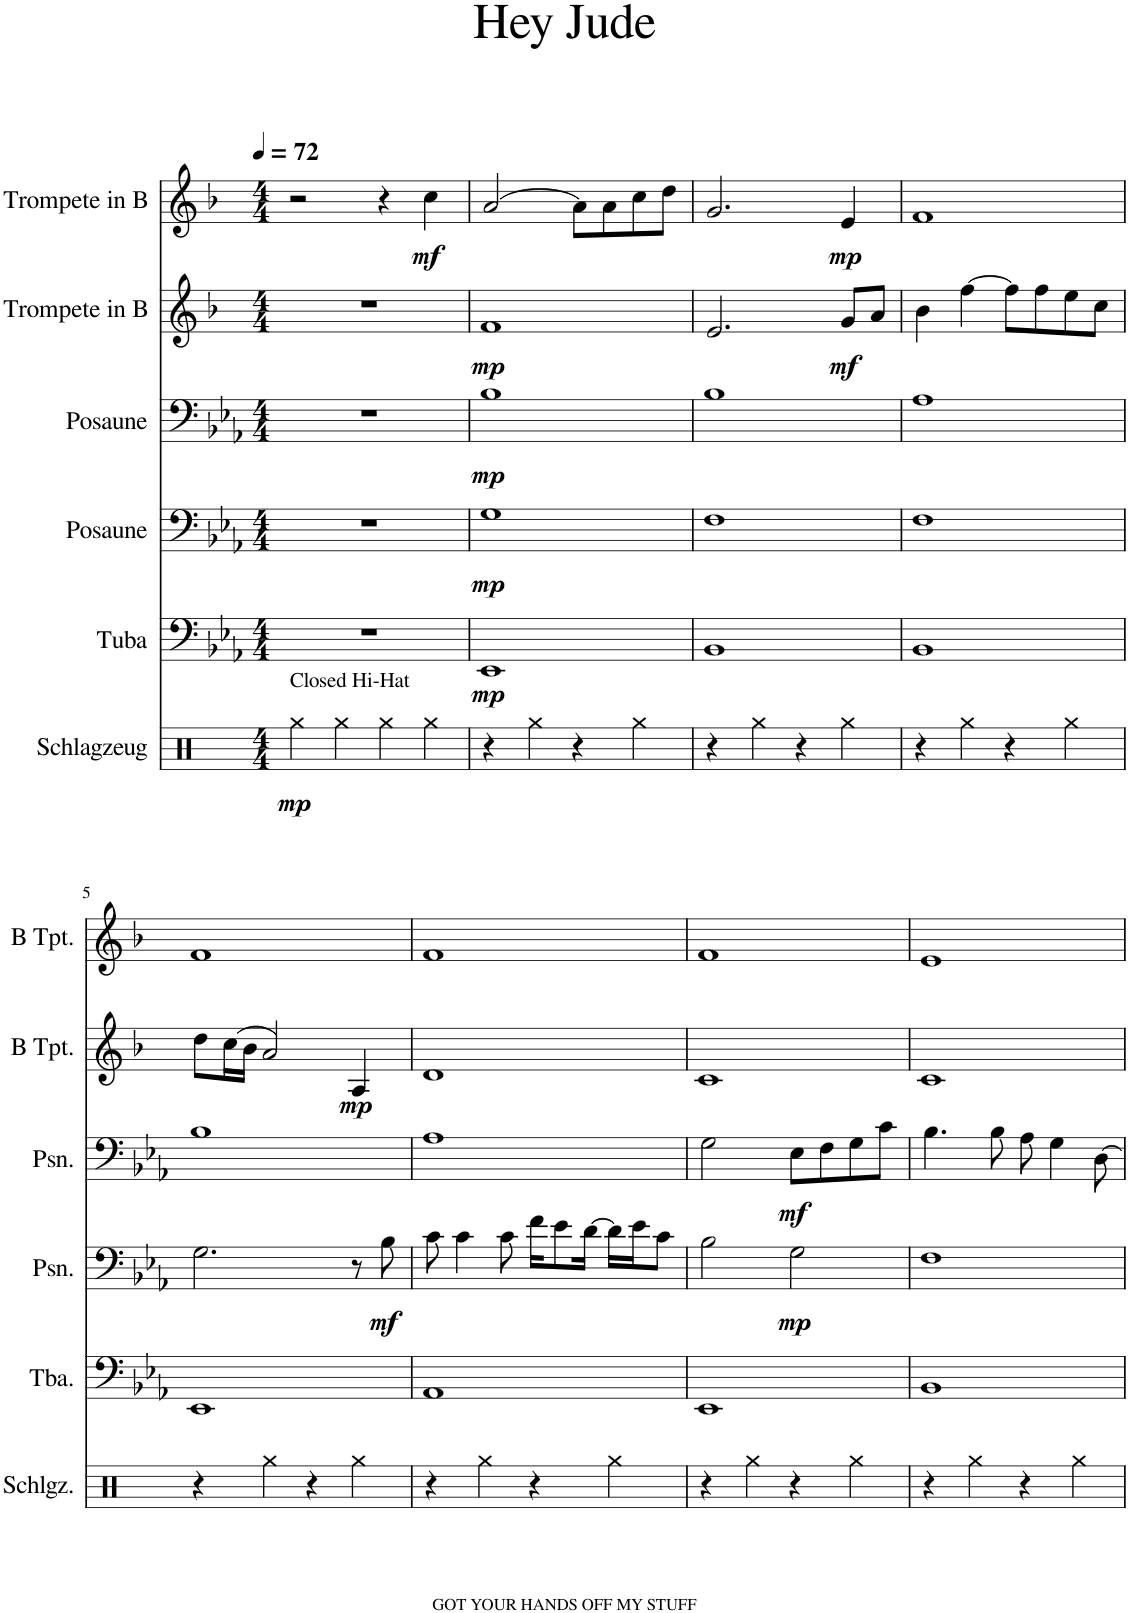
**kern	**dynam	**kern	**dynam	**kern	**dynam	**kern	**dynam	**kern	**dynam	**kern	**dynam
*part6	*part6	*part5	*part5	*part4	*part4	*part3	*part3	*part2	*part2	*part1	*part1
*staff6	*staff6	*staff5	*staff5	*staff4	*staff4	*staff3	*staff3	*staff2	*staff2	*staff1	*staff1
*I"Schlagzeug	*	*I"Tuba	*	*I"Posaune	*	*I"Posaune	*	*I"Trompete in B	*	*I"Trompete in B	*
*I'Schlgz.	*	*I'Tba.	*	*I'Psn.	*	*I'Psn.	*	*	*	*	*
*clefX	*	*clefF4	*	*clefF4	*	*clefF4	*	*clefG2	*	*clefG2	*
*	*	*	*	*	*	*	*	*Trd1c2	*	*Trd1c2	*
*k[]	*	*k[b-e-a-]	*	*k[b-e-a-]	*	*k[b-e-a-]	*	*k[b-]	*	*k[b-]	*
*M4/4	*	*M4/4	*	*M4/4	*	*M4/4	*	*M4/4	*	*M4/4	*
*MM72	*	*MM72	*	*MM72	*	*MM72	*	*MM72	*	*MM72	*
=1	=1	=1	=1	=1	=1	=1	=1	=1	=1	=1	=1
!LO:TX:a:t=Closed Hi-Hat	!	!	!	!	!	!	!	!	!	!	!
!	!LO:DY:b	!	!	!	!	!	!	!	!	!	!
4Rgg\	mp	1r	.	1r	.	1r	.	1r	.	2r	.
4Rgg\	.	.	.	.	.	.	.	.	.	.	.
4Rgg\	.	.	.	.	.	.	.	.	.	4r	.
!	!	!	!	!	!	!	!	!	!	!	!LO:DY:b
4Rgg\	.	.	.	.	.	.	.	.	.	4cc\	mf
=2	=2	=2	=2	=2	=2	=2	=2	=2	=2	=2	=2
!	!	!	!LO:DY:b	!	!LO:DY:b	!	!LO:DY:b	!	!LO:DY:b	!	!
4r	.	1EE-	mp	1G	mp	1B-	mp	1f	mp	[2a/	.
4Rgg\	.	.	.	.	.	.	.	.	.	.	.
4r	.	.	.	.	.	.	.	.	.	8a\L]	.
.	.	.	.	.	.	.	.	.	.	8a\	.
4Rgg\	.	.	.	.	.	.	.	.	.	8cc\	.
.	.	.	.	.	.	.	.	.	.	8dd\J	.
=3	=3	=3	=3	=3	=3	=3	=3	=3	=3	=3	=3
4r	.	1BB-	.	1F	.	1B-	.	2.e/	.	2.g/	.
4Rgg\	.	.	.	.	.	.	.	.	.	.	.
4r	.	.	.	.	.	.	.	.	.	.	.
!	!	!	!	!	!	!	!	!	!LO:DY:b	!	!LO:DY:b
4Rgg\	.	.	.	.	.	.	.	8g/L	mf	4e/	mp
.	.	.	.	.	.	.	.	8a/J	.	.	.
=4	=4	=4	=4	=4	=4	=4	=4	=4	=4	=4	=4
4r	.	1BB-	.	1F	.	1A-	.	4b-\	.	1f	.
4Rgg\	.	.	.	.	.	.	.	[4ff\	.	.	.
4r	.	.	.	.	.	.	.	8ff\L]	.	.	.
.	.	.	.	.	.	.	.	8ff\	.	.	.
4Rgg\	.	.	.	.	.	.	.	8ee\	.	.	.
.	.	.	.	.	.	.	.	8cc\J	.	.	.
!!LO:LB:g=z
=5	=5	=5	=5	=5	=5	=5	=5	=5	=5	=5	=5
4r	.	1EE-	.	2.G\	.	1B-	.	8dd\L	.	1f	.
.	.	.	.	.	.	.	.	(16cc\L	.	.	.
.	.	.	.	.	.	.	.	16b-\JJ	.	.	.
4Rgg\	.	.	.	.	.	.	.	2a/)	.	.	.
4r	.	.	.	.	.	.	.	.	.	.	.
!	!	!	!	!	!	!	!	!	!LO:DY:b	!	!
4Rgg\	.	.	.	8r	.	.	.	4A/	mp	.	.
!	!	!	!	!	!LO:DY:b	!	!	!	!	!	!
.	.	.	.	8B-\	mf	.	.	.	.	.	.
=6	=6	=6	=6	=6	=6	=6	=6	=6	=6	=6	=6
4r	.	1AA-	.	8c\	.	1A-	.	1d	.	1f	.
.	.	.	.	4c\	.	.	.	.	.	.	.
4Rgg\	.	.	.	.	.	.	.	.	.	.	.
.	.	.	.	8c\	.	.	.	.	.	.	.
4r	.	.	.	16f\KL	.	.	.	.	.	.	.
.	.	.	.	8e-\	.	.	.	.	.	.	.
.	.	.	.	[16d\Jk	.	.	.	.	.	.	.
4Rgg\	.	.	.	16d\LL]	.	.	.	.	.	.	.
.	.	.	.	16e-\J	.	.	.	.	.	.	.
.	.	.	.	8c\J	.	.	.	.	.	.	.
=7	=7	=7	=7	=7	=7	=7	=7	=7	=7	=7	=7
4r	.	1EE-	.	2B-\	.	2G\	.	1c	.	1f	.
4Rgg\	.	.	.	.	.	.	.	.	.	.	.
!	!	!	!	!	!LO:DY:b	!	!LO:DY:b	!	!	!	!
4r	.	.	.	2G\	mp	8E-\L	mf	.	.	.	.
.	.	.	.	.	.	8F\	.	.	.	.	.
4Rgg\	.	.	.	.	.	8G\	.	.	.	.	.
.	.	.	.	.	.	8c\J	.	.	.	.	.
=8	=8	=8	=8	=8	=8	=8	=8	=8	=8	=8	=8
4r	.	1BB-	.	1F	.	4.B-\	.	1c	.	1e	.
4Rgg\	.	.	.	.	.	.	.	.	.	.	.
.	.	.	.	.	.	8B-\	.	.	.	.	.
4r	.	.	.	.	.	8A-\	.	.	.	.	.
.	.	.	.	.	.	4G\	.	.	.	.	.
4Rgg\	.	.	.	.	.	.	.	.	.	.	.
.	.	.	.	.	.	[8D\	.	.	.	.	.
=	=	=	=	=	=	=	=	=	=	=	=
*-	*-	*-	*-	*-	*-	*-	*-	*-	*-	*-	*-
